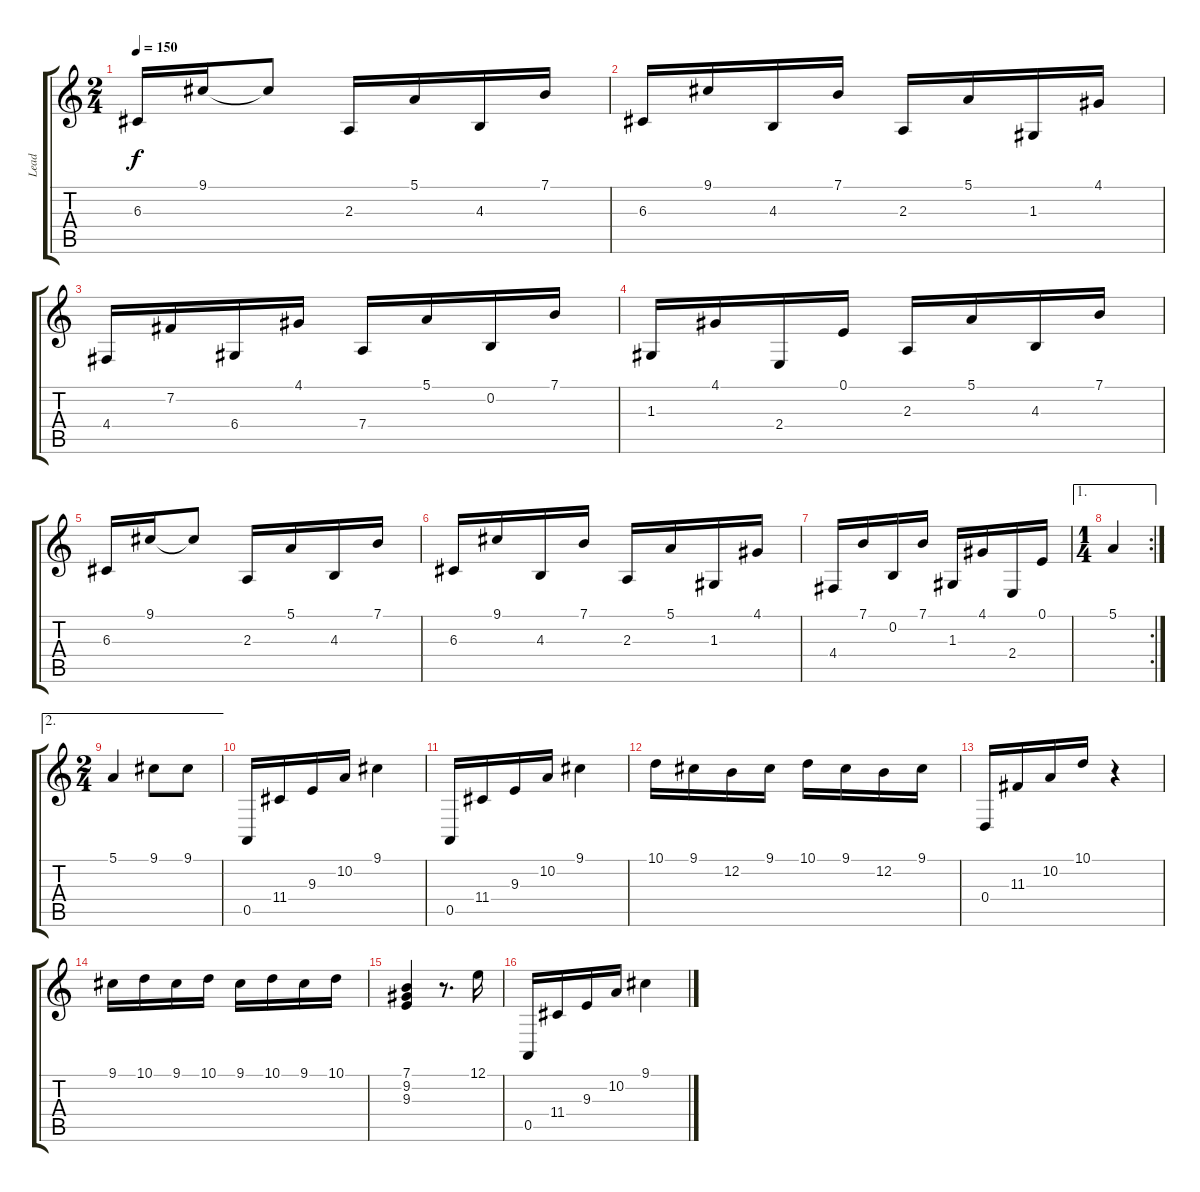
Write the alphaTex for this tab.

\track ("Lead" "Lead") {instrument acousticgrandpiano}
\staff {score tabs}
\tuning (E4 B3 G3 D3 A2 E2) {hide}
\ts (2 4)
\tempo 150
\clef g2
\ks c
6.3.16{dy f} 9.1.16 9.1{t}.8 2.3.16 5.1.16 4.3.16 7.1.16 |
6.3.16 9.1.16 4.3.16 7.1.16 2.3.16 5.1.16 1.3.16 4.1.16 |
4.4.16 7.2.16 6.4.16 4.1.16 7.4.16 5.1.16 0.2.16 7.1.16 |
1.3.16 4.1.16 2.4.16 0.1.16 2.3.16 5.1.16 4.3.16 7.1.16 |
6.3.16 9.1.16 9.1{t}.8 2.3.16 5.1.16 4.3.16 7.1.16 |
6.3.16 9.1.16 4.3.16 7.1.16 2.3.16 5.1.16 1.3.16 4.1.16 |
4.4.16 7.1.16 0.2.16 7.1.16 1.3.16 4.1.16 2.4.16 0.1.16 |
\ae 1
\rc 2
\ts (1 4)
5.1.4 |
\ae 2
\ts (2 4)
5.1.4 9.1.8 9.1.8 |
0.5.16 11.4.16 9.3.16 10.2.16 9.1.4 |
0.5.16 11.4.16 9.3.16 10.2.16 9.1.4 |
10.1.16 9.1.16 12.2.16 9.1.16 10.1.16 9.1.16 12.2.16 9.1.16 |
0.4.16 11.3.16 10.2.16 10.1.16 r.4 |
9.1.16 10.1.16 9.1.16 10.1.16 9.1.16 10.1.16 9.1.16 10.1.16 |
(7.1 9.2 9.3).4 r.8{d} 12.1.16 |
0.5.16 11.4.16 9.3.16 10.2.16 9.1.4
